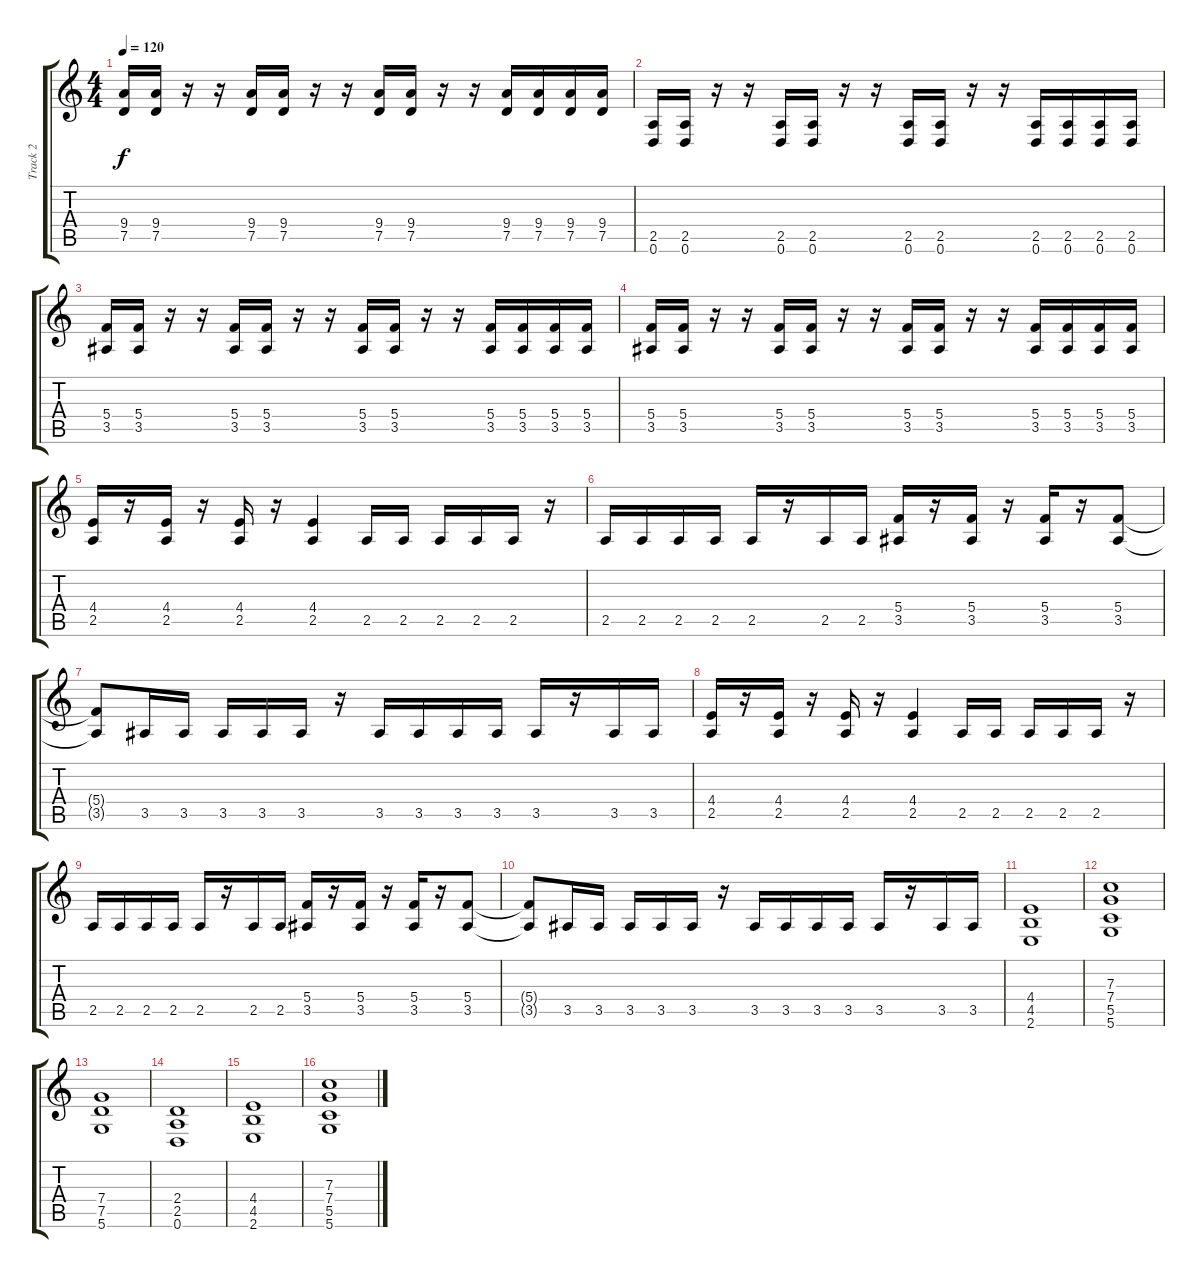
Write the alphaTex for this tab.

\track ("Track 2" "Track 2") {instrument distortionguitar}
\staff {score tabs}
\tuning (D4 A3 F3 C3 G2 D2) {hide}
\ts (4 4)
\tempo 120
\clef g2
\ks c
(9.4 7.5).16{dy f} (9.4 7.5).16 r.16 r.16 (9.4 7.5).16 (9.4 7.5).16 r.16 r.16 (9.4 7.5).16 (9.4 7.5).16 r.16 r.16 (9.4 7.5).16 (9.4 7.5).16 (9.4 7.5).16 (9.4 7.5).16 |
(2.5 0.6).16 (2.5 0.6).16 r.16 r.16 (2.5 0.6).16 (2.5 0.6).16 r.16 r.16 (2.5 0.6).16 (2.5 0.6).16 r.16 r.16 (2.5 0.6).16 (2.5 0.6).16 (2.5 0.6).16 (2.5 0.6).16 |
(5.4 3.5).16 (5.4 3.5).16 r.16 r.16 (5.4 3.5).16 (5.4 3.5).16 r.16 r.16 (5.4 3.5).16 (5.4 3.5).16 r.16 r.16 (5.4 3.5).16 (5.4 3.5).16 (5.4 3.5).16 (5.4 3.5).16 |
(5.4 3.5).16 (5.4 3.5).16 r.16 r.16 (5.4 3.5).16 (5.4 3.5).16 r.16 r.16 (5.4 3.5).16 (5.4 3.5).16 r.16 r.16 (5.4 3.5).16 (5.4 3.5).16 (5.4 3.5).16 (5.4 3.5).16 |
(4.4 2.5).16 r.16 (4.4 2.5).16 r.16 (4.4 2.5).16 r.16 (4.4 2.5).4 2.5.16 2.5.16 2.5.16 2.5.16 2.5.16 r.16 |
2.5.16 2.5.16 2.5.16 2.5.16 2.5.16 r.16 2.5.16 2.5.16 (5.4 3.5).16 r.16 (5.4 3.5).16 r.16 (5.4 3.5).16 r.16 (5.4 3.5).8 |
(5.4{t} 3.5{t}).8 3.5.16 3.5.16 3.5.16 3.5.16 3.5.16 r.16 3.5.16 3.5.16 3.5.16 3.5.16 3.5.16 r.16 3.5.16 3.5.16 |
(4.4 2.5).16 r.16 (4.4 2.5).16 r.16 (4.4 2.5).16 r.16 (4.4 2.5).4 2.5.16 2.5.16 2.5.16 2.5.16 2.5.16 r.16 |
2.5.16 2.5.16 2.5.16 2.5.16 2.5.16 r.16 2.5.16 2.5.16 (5.4 3.5).16 r.16 (5.4 3.5).16 r.16 (5.4 3.5).16 r.16 (5.4 3.5).8 |
(5.4{t} 3.5{t}).8 3.5.16 3.5.16 3.5.16 3.5.16 3.5.16 r.16 3.5.16 3.5.16 3.5.16 3.5.16 3.5.16 r.16 3.5.16 3.5.16 |
(4.4 4.5 2.6).1 |
(7.3 7.4 5.5 5.6).1 |
(7.4 7.5 5.6).1 |
(2.4 2.5 0.6).1 |
(4.4 4.5 2.6).1 |
(7.3 7.4 5.5 5.6).1
